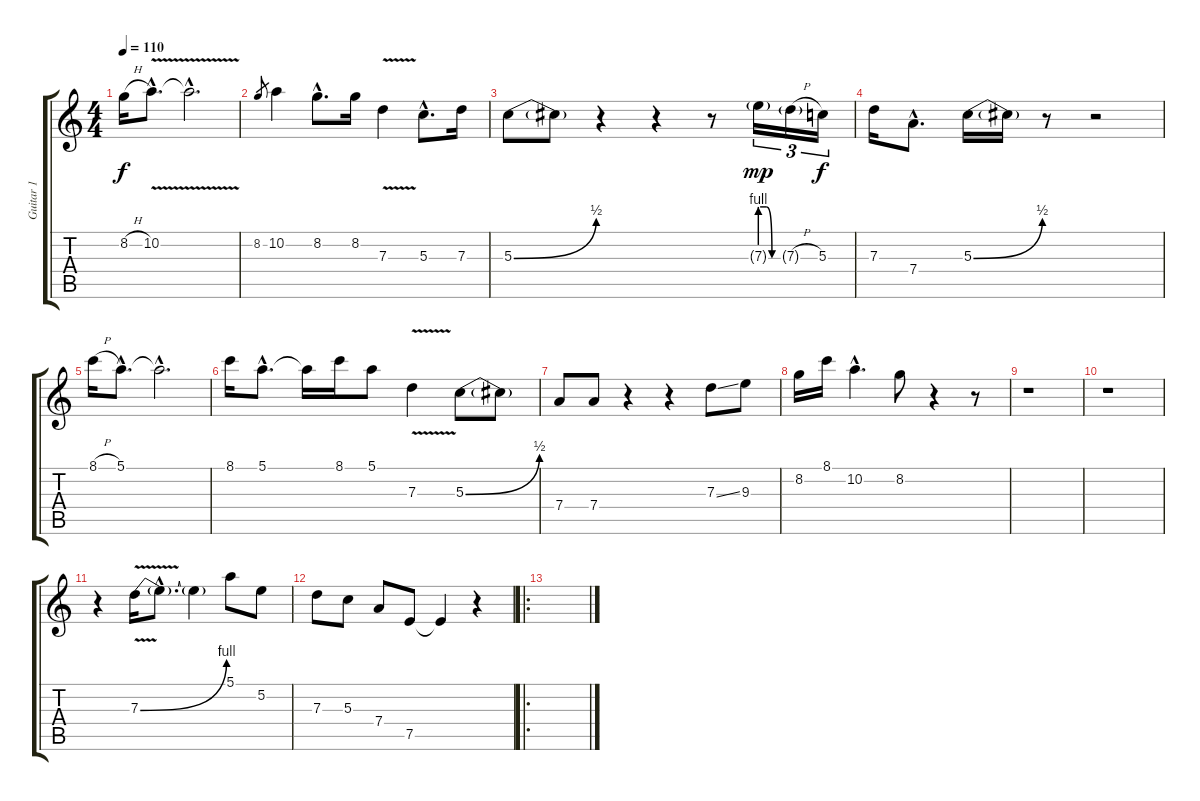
\track ("Guitar 1" "Guitar 1") {instrument distortionguitar}
\staff {score tabs}
\tuning (E4 B3 G3 D3 A2 E2) {hide}
\ts (4 4)
\tempo 110
\clef g2
\ks c
8.2{h}.16{dy f instrument distortionguitar} 10.2{v hac}.8{d} 10.2{hac t}.2{d} |
8.2.8{gr} 10.2.4 8.2{hac}.8{d} 8.2.16 7.3{v}.4 5.3{hac}.8{d} 7.3.16 |
5.3{be (bend 0 0 60 2)}.8 5.3{t}.8 r.4 r.4 r.8 7.3{be (custom 0 4 20 4 40 0 60 0) g}.16{tu (3 2) dy mp} 7.3{h g}.16{tu (3 2)} 5.3.16{tu (3 2) dy f} |
7.3.16 7.4{hac}.8{d} 5.3{be (bend 0 0 60 2)}.16 5.3{t}.16 r.8 r.2 |
8.1{h}.16 5.1{hac}.8{d} 5.1{hac t}.2{d} |
8.1.16 5.1{hac}.8{d} 5.1{t}.16 8.1.16 5.1.8 7.3{v}.4 5.3{be (bend 0 0 60 2)}.8 5.3{t}.8 |
7.4.8 7.4.8 r.4 r.4 7.3{ss}.8 9.3.8 |
8.2.16 8.1.16 10.2{hac}.4{d} 8.2.8 r.4 r.8 |
r.1 |
r.1 |
r.4 7.3{be (bend 0 0 60 4) v}.16 7.3{hac t}.8{d} 7.3{t}.4 5.1.8 5.2.8 |
7.3.8 5.3.8 7.4.8 7.5.8 7.5{t}.4 r.4 |
\ro
